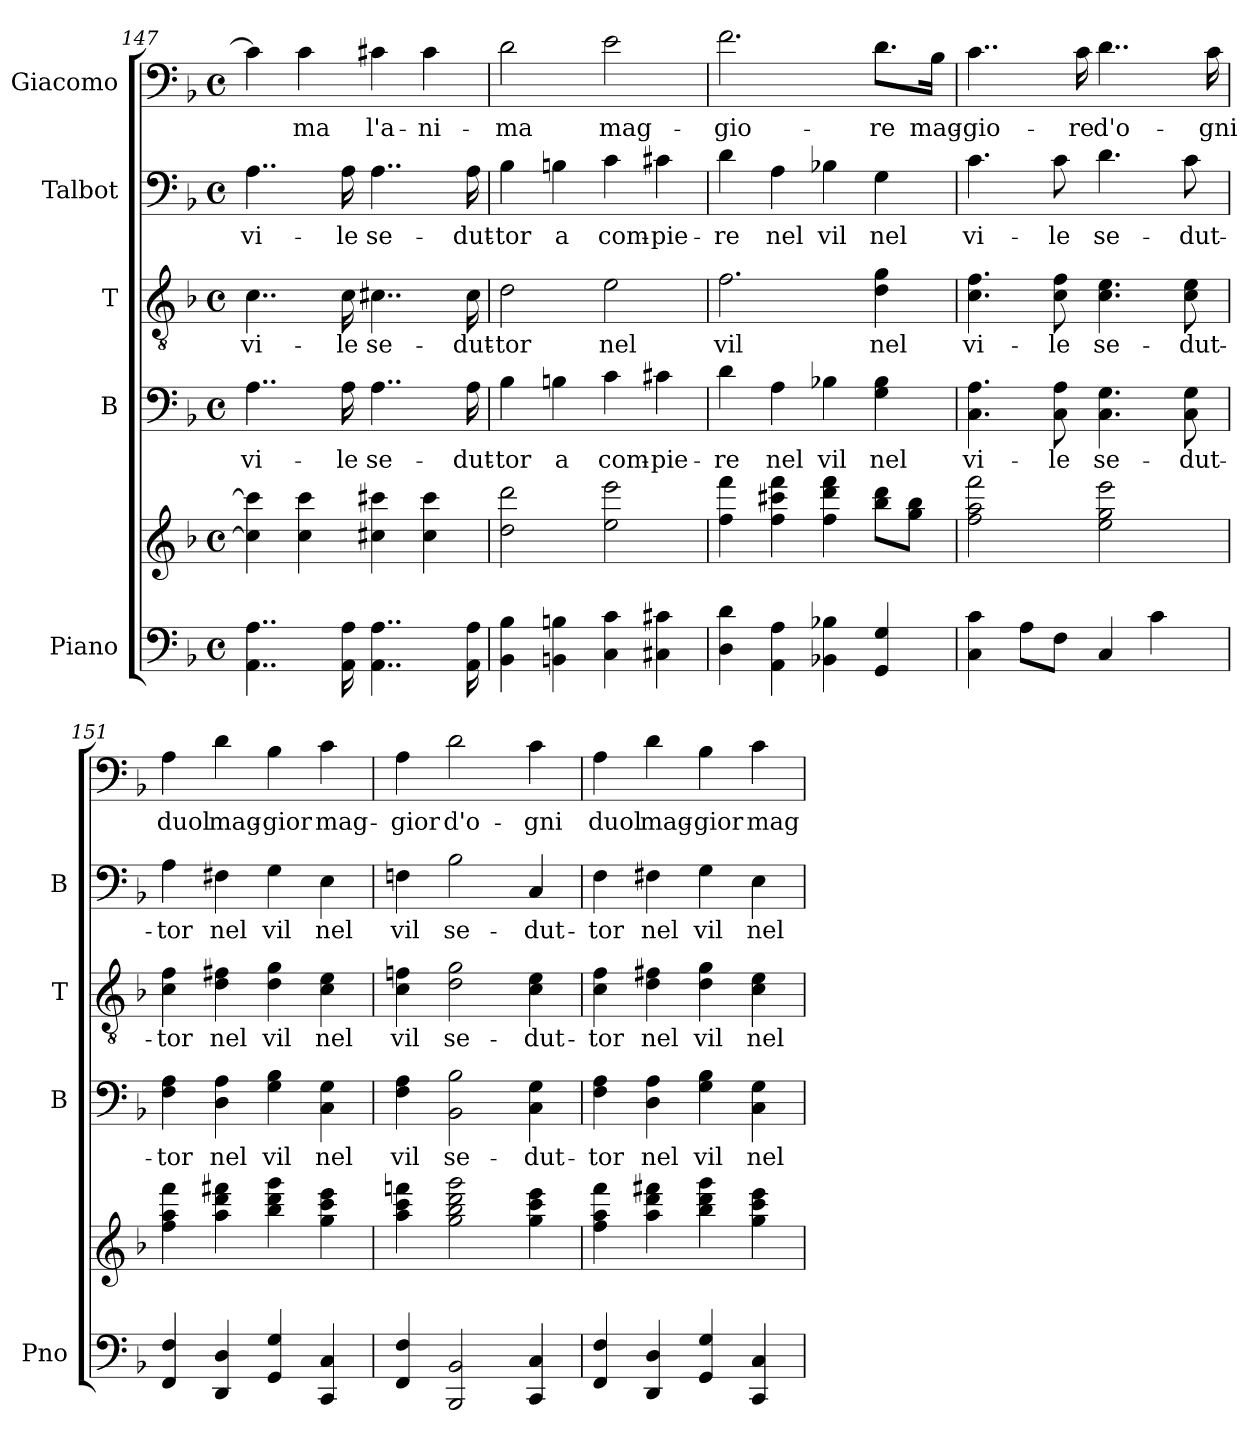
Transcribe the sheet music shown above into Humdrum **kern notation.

**kern	**kern	**kern	**text	**kern	**text	**kern	**text	**kern	**text
*part5	*part5	*part4	*part4	*part3	*part3	*part2	*part2	*part1	*part1
*staff6	*staff5	*staff4	*staff4	*staff3	*staff3	*staff2	*staff2	*staff1	*staff1
*I"Piano	*	*I"B	*	*I"T	*	*I"Talbot	*	*I"Giacomo	*
*I'Pno	*	*I'B	*	*I'T	*	*I'B	*	*	*
*clefF4	*clefG2	*clefF4	*	*clefGv2	*	*clefF4	*	*clefF4	*
*k[b-]	*k[b-]	*k[b-]	*	*k[b-]	*	*k[b-]	*	*k[b-]	*
*M4/4	*M4/4	*M4/4	*	*M4/4	*	*M4/4	*	*M4/4	*
*met(c)	*met(c)	*met(c)	*	*met(c)	*	*met(c)	*	*met(c)	*
=147	=147	=147	=147	=147	=147	=147	=147	=147	=147
!	!	!	!LO:LY:b	!	!LO:LY:b	!	!LO:LY:b	!	!
4..AA\ 4..A\	4cc\] 4ccc\]	4..A\	vi-	4..c\	vi-	4..A\	vi-	4c\]	.
!	!	!	!	!	!	!	!	!	!LO:LY:b
.	4cc\ 4ccc\	.	.	.	.	.	.	4c\	-ma
!	!	!	!LO:LY:b	!	!LO:LY:b	!	!LO:LY:b	!	!
16AA\ 16A\	.	16A\	-le	16c\	-le	16A\	-le	.	.
!	!	!	!LO:LY:b	!	!LO:LY:b	!	!LO:LY:b	!	!LO:LY:b
4..AA\ 4..A\	4cc#X\ 4ccc#X\	4..A\	se-	4..c#X\	se-	4..A\	se-	4c#X\	l'a-
!	!	!	!	!	!	!	!	!	!LO:LY:b
.	4cc#\ 4ccc#\	.	.	.	.	.	.	4c#\	-ni-
!	!	!	!LO:LY:b	!	!LO:LY:b	!	!LO:LY:b	!	!
16AA\ 16A\	.	16A\	-dut-	16c#\	-dut-	16A\	-dut-	.	.
=148	=148	=148	=148	=148	=148	=148	=148	=148	=148
!	!	!	!LO:LY:b	!	!LO:LY:b	!	!LO:LY:b	!	!LO:LY:b
4BB-\ 4B-\	2dd\ 2ddd\	4B-\	-tor	2d\	-tor	4B-\	-tor	2d\	-ma
!	!	!	!LO:LY:b	!	!	!	!LO:LY:b	!	!
4BBn\ 4Bn\	.	4Bn\	a	.	.	4Bn\	a	.	.
!	!	!	!LO:LY:b	!	!LO:LY:b	!	!LO:LY:b	!	!LO:LY:b
4C\ 4c\	2ee\ 2eee\	4c\	com-	2e\	nel	4c\	com-	2e\	mag-
!	!	!	!LO:LY:b	!	!	!	!LO:LY:b	!	!
4C#X\ 4c#X\	.	4c#X\	-pie-	.	.	4c#X\	-pie-	.	.
!!LO:PB:g=z
=149	=149	=149	=149	=149	=149	=149	=149	=149	=149
!	!	!	!LO:LY:b	!	!LO:LY:b	!	!LO:LY:b	!	!LO:LY:b
4D\ 4d\	4ff\ 4fff\	4d\	-re	2.f\	vil	4d\	-re	2.f\	-gio-
!	!	!	!LO:LY:b	!	!	!	!LO:LY:b	!	!
4AA\ 4A\	4ff\ 4ccc#X\ 4fff\	4A\	nel	.	.	4A\	nel	.	.
!	!	!	!LO:LY:b	!	!	!	!LO:LY:b	!	!
4BB-X\ 4B-X\	4ff\ 4ddd\ 4fff\	4B-X\	vil	.	.	4B-X\	vil	.	.
!	!	!	!LO:LY:b	!	!LO:LY:b	!	!LO:LY:b	!	!LO:LY:b
4GG/ 4G/	8bb-\ 8ddd\L	4G\ 4B-!\	nel	4d!\ 4g\	nel	4G\	nel	8.d\L	-re
.	8gg\ 8bb-\J	.	.	.	.	.	.	.	.
!	!	!	!	!	!	!	!	!	!LO:LY:b
.	.	.	.	.	.	.	.	16B-\Jk	mag-
=150	=150	=150	=150	=150	=150	=150	=150	=150	=150
!	!	!	!LO:LY:b	!	!LO:LY:b	!	!LO:LY:b	!	!LO:LY:b
4C\ 4c\	2ff\ 2aa\ 2fff\	4.C\ 4.A!\	vi-	4.c!\ 4.f\	vi-	4.c\	vi-	4..c\	-gio-
8A\L	.	.	.	.	.	.	.	.	.
!	!	!	!LO:LY:b	!	!LO:LY:b	!	!LO:LY:b	!	!
8F\J	.	8C\ 8A!\	-le	8c!\ 8f\	-le	8c\	-le	.	.
!	!	!	!	!	!	!	!	!	!LO:LY:b
.	.	.	.	.	.	.	.	16c\	-re
!	!	!	!LO:LY:b	!	!LO:LY:b	!	!LO:LY:b	!	!LO:LY:b
4C/	2ee\ 2gg\ 2eee\	4.C\ 4.G!\	se-	4.c!\ 4.e\	se-	4.d\	se-	4..d\	d'o-
4c\	.	.	.	.	.	.	.	.	.
!	!	!	!LO:LY:b	!	!LO:LY:b	!	!LO:LY:b	!	!
.	.	8C\ 8G!\	-dut-	8c!\ 8e\	-dut-	8c\	-dut-	.	.
!	!	!	!	!	!	!	!	!	!LO:LY:b
.	.	.	.	.	.	.	.	16c\	-gni
=151	=151	=151	=151	=151	=151	=151	=151	=151	=151
!	!	!	!LO:LY:b	!	!LO:LY:b	!	!LO:LY:b	!	!LO:LY:b
4FF/ 4F/	4ff\ 4aa\ 4fff\	4F\ 4A!\	-tor	4c!\ 4f\	-tor	4A\	-tor	4A\	duol
!	!	!	!LO:LY:b	!	!LO:LY:b	!	!LO:LY:b	!	!LO:LY:b
4DD/ 4D/	4aa\ 4ddd\ 4fff#X\	4D\ 4A!\	nel	4d!\ 4f#X\	nel	4F#X\	nel	4d\	mag-
!	!	!	!LO:LY:b	!	!LO:LY:b	!	!LO:LY:b	!	!LO:LY:b
4GG/ 4G/	4bb-\ 4ddd\ 4ggg\	4G\ 4B-!\	vil	4d!\ 4g\	vil	4G\	vil	4B-\	-gior
!	!	!	!LO:LY:b	!	!LO:LY:b	!	!LO:LY:b	!	!LO:LY:b
4CC/ 4C/	4gg\ 4ccc\ 4eee\	4C\ 4G!\	nel	4c!\ 4e\	nel	4E\	nel	4c\	mag-
=152	=152	=152	=152	=152	=152	=152	=152	=152	=152
!	!	!	!LO:LY:b	!	!LO:LY:b	!	!LO:LY:b	!	!LO:LY:b
4FF/ 4F/	4aa\ 4ccc\ 4fffn\	4F\ 4A!\	vil	4c!\ 4fn\	vil	4Fn\	vil	4A\	-gior
!	!	!	!LO:LY:b	!	!LO:LY:b	!	!LO:LY:b	!	!LO:LY:b
2BBB-/ 2BB-/	2gg\ 2bb-\ 2ddd\ 2ggg\	2BB-\ 2B-!\	se-	2d!\ 2g\	se-	2B-\	se-	2d\	d'o-
!	!	!	!LO:LY:b	!	!LO:LY:b	!	!LO:LY:b	!	!LO:LY:b
4CC/ 4C/	4gg\ 4ccc\ 4eee\	4C\ 4G!\	-dut-	4c!\ 4e\	-dut-	4C/	-dut-	4c\	-gni
=153	=153	=153	=153	=153	=153	=153	=153	=153	=153
!	!	!	!LO:LY:b	!	!LO:LY:b	!	!LO:LY:b	!	!LO:LY:b
4FF/ 4F/	4ff\ 4aa\ 4fff\	4F\ 4A!\	-tor	4c!\ 4f\	-tor	4F\	-tor	4A\	duol
!	!	!	!LO:LY:b	!	!LO:LY:b	!	!LO:LY:b	!	!LO:LY:b
4DD/ 4D/	4aa\ 4ddd\ 4fff#X\	4D\ 4A!\	nel	4d!\ 4f#X\	nel	4F#X\	nel	4d\	mag-
!	!	!	!LO:LY:b	!	!LO:LY:b	!	!LO:LY:b	!	!LO:LY:b
4GG/ 4G/	4bb-\ 4ddd\ 4ggg\	4G\ 4B-!\	vil	4d!\ 4g\	vil	4G\	vil	4B-\	-gior
!	!	!	!LO:LY:b	!	!LO:LY:b	!	!LO:LY:b	!	!LO:LY:b
4CC/ 4C/	4gg\ 4ccc\ 4eee\	4C\ 4G!\	nel	4c!\ 4e\	nel	4E\	nel	4c\	mag-
=	=	=	=	=	=	=	=	=	=
*-	*-	*-	*-	*-	*-	*-	*-	*-	*-
